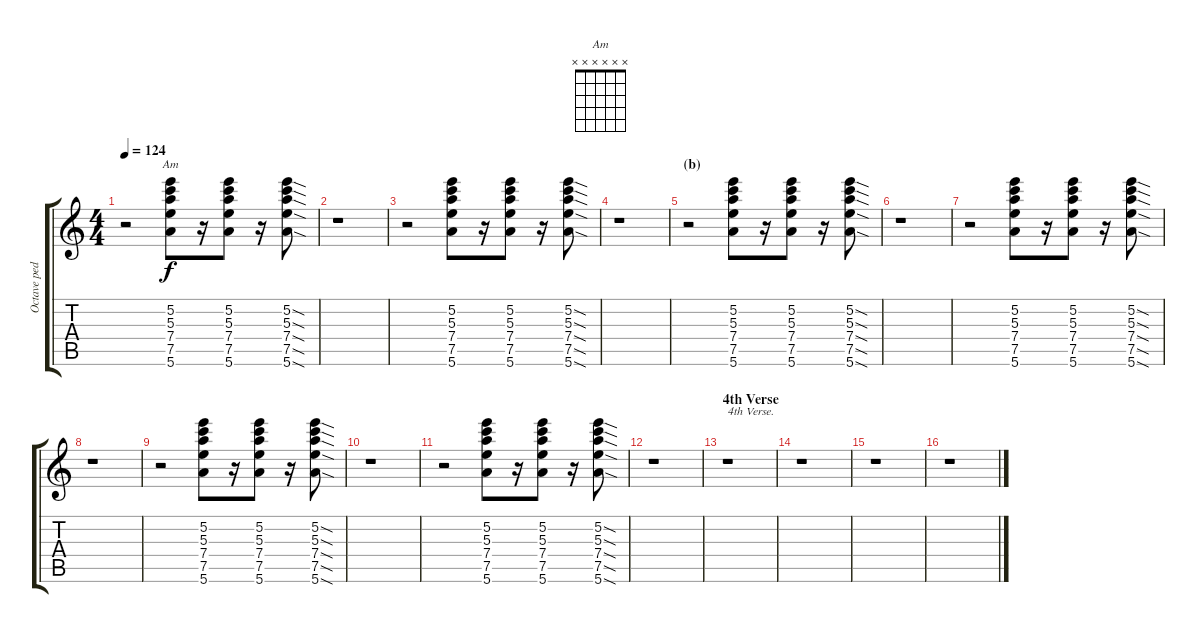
\track ("Octave pedal" "Octave ped") {instrument overdrivenguitar}
\staff {score tabs}
\tuning (E5 B4 G4 D4 A3 E3) {hide}
\chord ("Am" x x x x x x) {firstfret 0}
\ts (4 4)
\tempo 124
\clef g2
\ks c
r.2{dy f} (5.2 5.3 7.4 7.5 5.6).8{ch "Am"} r.16 (5.2 5.3 7.4 7.5 5.6).8 r.16 (5.2{sod} 5.3{sod} 7.4{sod} 7.5{sod} 5.6{sod}).8 |
r.1 |
r.2 (5.2 5.3 7.4 7.5 5.6).8 r.16 (5.2 5.3 7.4 7.5 5.6).8 r.16 (5.2{sod} 5.3{sod} 7.4{sod} 7.5{sod} 5.6{sod}).8 |
r.1 |
\section ("" "(b)")
r.2 (5.2 5.3 7.4 7.5 5.6).8 r.16 (5.2 5.3 7.4 7.5 5.6).8 r.16 (5.2{sod} 5.3{sod} 7.4{sod} 7.5{sod} 5.6{sod}).8 |
r.1 |
r.2 (5.2 5.3 7.4 7.5 5.6).8 r.16 (5.2 5.3 7.4 7.5 5.6).8 r.16 (5.2{sod} 5.3{sod} 7.4{sod} 7.5{sod} 5.6{sod}).8 |
r.1 |
r.2 (5.2 5.3 7.4 7.5 5.6).8 r.16 (5.2 5.3 7.4 7.5 5.6).8 r.16 (5.2{sod} 5.3{sod} 7.4{sod} 7.5{sod} 5.6{sod}).8 |
r.1 |
r.2 (5.2 5.3 7.4 7.5 5.6).8 r.16 (5.2 5.3 7.4 7.5 5.6).8 r.16 (5.2{sod} 5.3{sod} 7.4{sod} 7.5{sod} 5.6{sod}).8 |
r.1 |
\section ("" "4th Verse")
r.1{txt "4th Verse."} |
r.1 |
r.1 |
r.1
